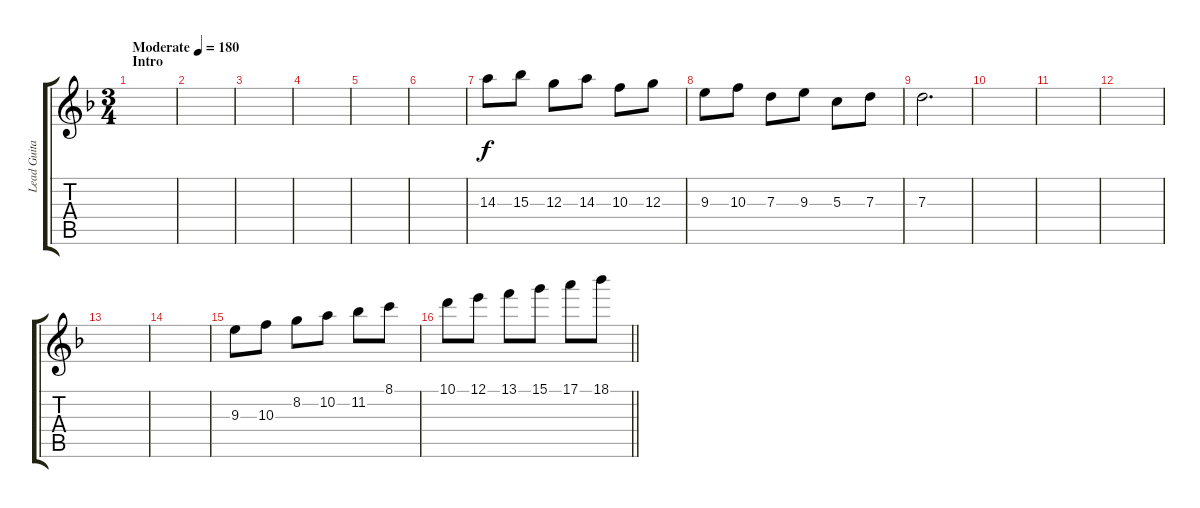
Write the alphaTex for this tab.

\track ("Lead Guitar" "Lead Guita") {instrument distortionguitar}
\staff {score tabs}
\tuning (E4 B3 G3 D3 A2 E2) {hide}
\ts (3 4)
\section ("" "Intro")
\tempo (180 "Moderate")
\clef g2
\ks dminor
|
|
|
|
|
|
14.3.8 15.3.8 12.3.8 14.3.8 10.3.8 12.3.8 |
9.3.8 10.3.8 7.3.8 9.3.8 5.3.8 7.3.8 |
7.3.2{d} |
|
|
|
|
|
9.3.8 10.3.8 8.2.8 10.2.8 11.2.8 8.1.8 |
\barLineRight lightlight
10.1.8 12.1.8 13.1.8 15.1.8 17.1.8 18.1.8
